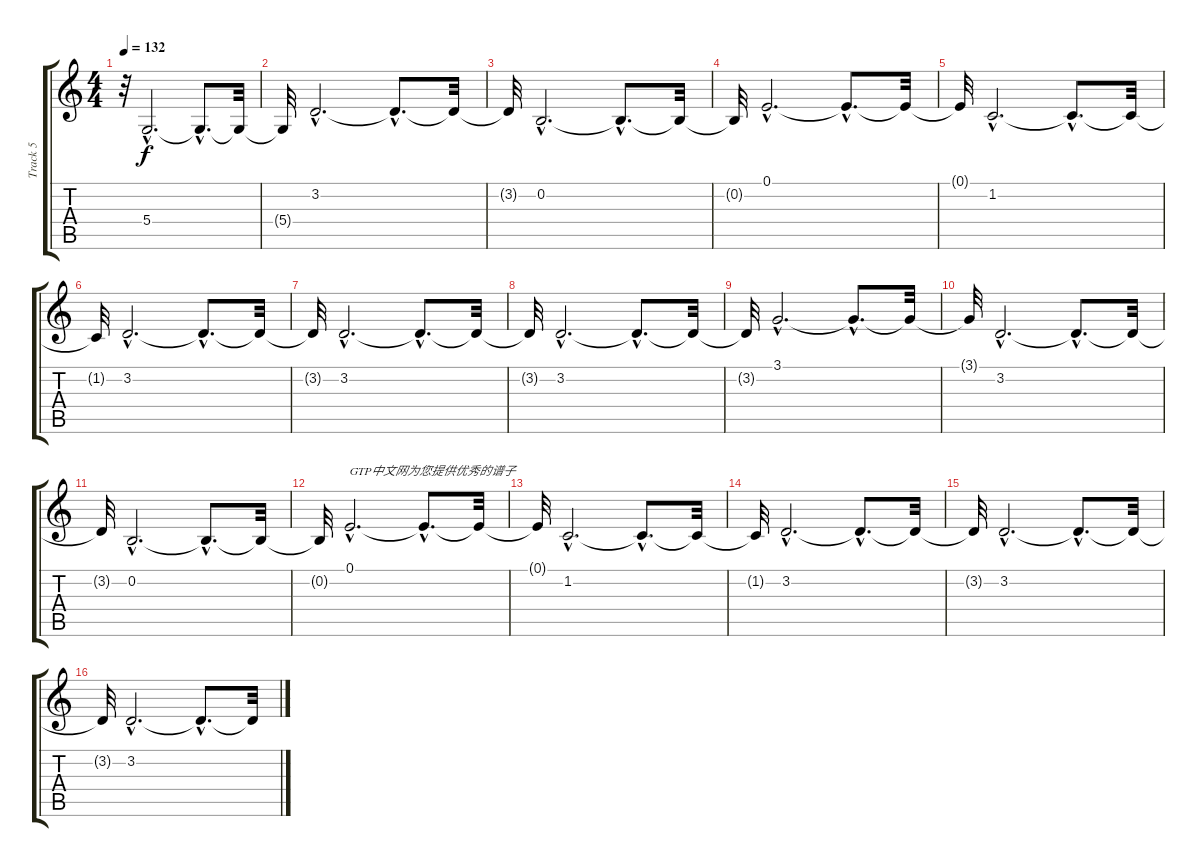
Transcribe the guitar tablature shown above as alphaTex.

\track ("Track 5" "Track 5") {instrument stringensemble1}
\staff {score tabs}
\tuning (E4 B3 G3 D3 A2 E2) {hide}
\ts (4 4)
\tempo 132
\clef g2
\ks c
r.32{dy f instrument stringensemble1} 5.4{hac}.2{d} 5.4{hac t}.8{d} 5.4{t}.32 |
5.4{t}.32 3.2{hac}.2{d} 3.2{hac t}.8{d} 3.2{t}.32 |
3.2{t}.32 0.2{hac}.2{d} 0.2{hac t}.8{d} 0.2{t}.32 |
0.2{t}.32 0.1{hac}.2{d} 0.1{hac t}.8{d} 0.1{t}.32 |
0.1{t}.32 1.2{hac}.2{d} 1.2{hac t}.8{d} 1.2{t}.32 |
1.2{t}.32 3.2{hac}.2{d} 3.2{hac t}.8{d} 3.2{t}.32 |
3.2{t}.32 3.2{hac}.2{d} 3.2{hac t}.8{d} 3.2{t}.32 |
3.2{t}.32 3.2{hac}.2{d} 3.2{hac t}.8{d} 3.2{t}.32 |
3.2{t}.32 3.1{hac}.2{d} 3.1{hac t}.8{d} 3.1{t}.32 |
3.1{t}.32 3.2{hac}.2{d} 3.2{hac t}.8{d} 3.2{t}.32 |
3.2{t}.32 0.2{hac}.2{d} 0.2{hac t}.8{d} 0.2{t}.32 |
0.2{t}.32 0.1{hac}.2{d txt "GTP中文网为您提供优秀的谱子"} 0.1{hac t}.8{d} 0.1{t}.32 |
0.1{t}.32 1.2{hac}.2{d} 1.2{hac t}.8{d} 1.2{t}.32 |
1.2{t}.32 3.2{hac}.2{d} 3.2{hac t}.8{d} 3.2{t}.32 |
3.2{t}.32 3.2{hac}.2{d} 3.2{hac t}.8{d} 3.2{t}.32 |
3.2{t}.32 3.2{hac}.2{d} 3.2{hac t}.8{d} 3.2{t}.32
